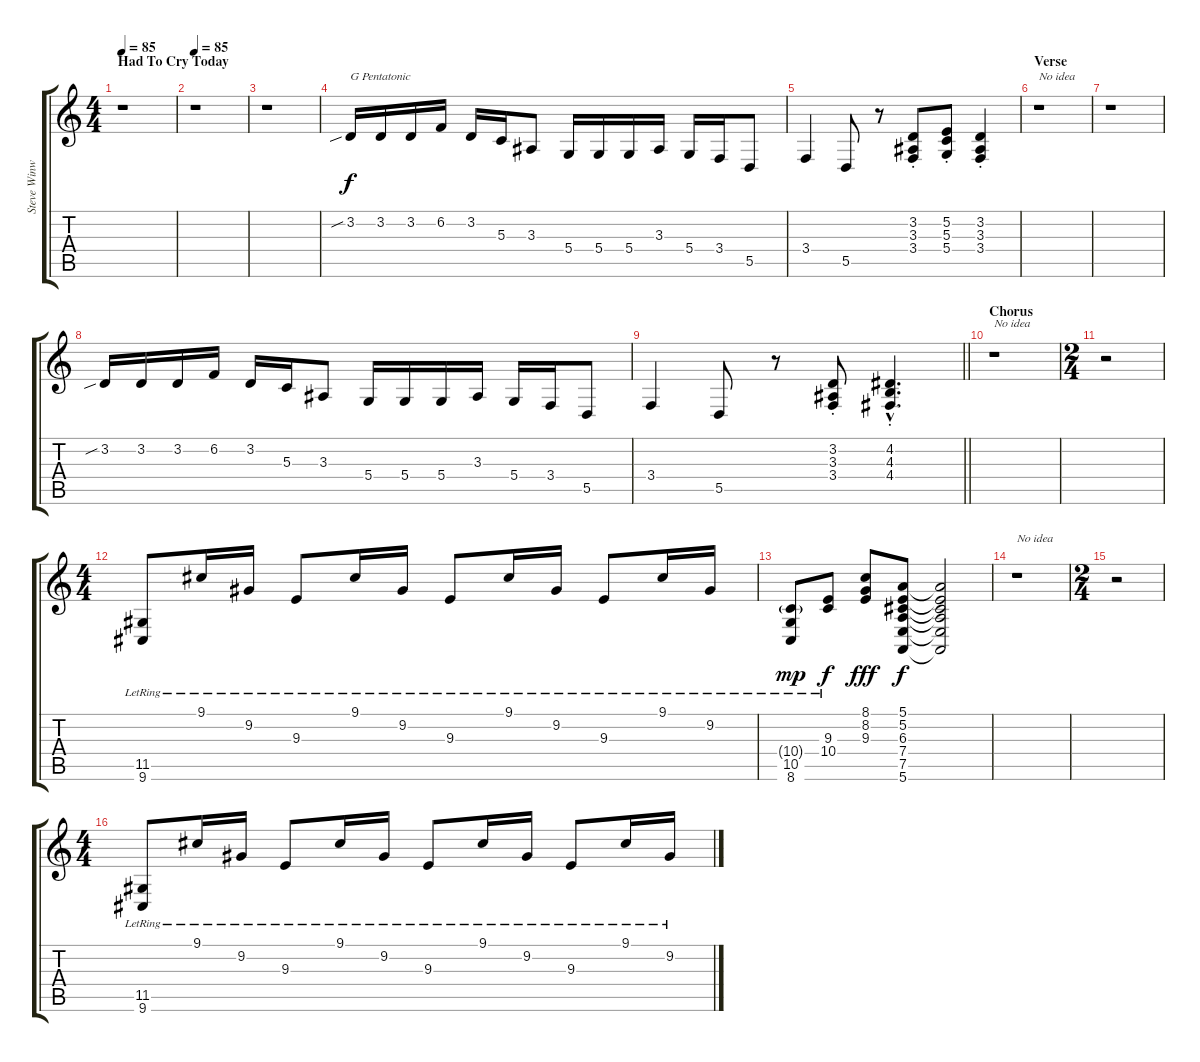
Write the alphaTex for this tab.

\track ("Steve Winwood (Guitar - Organ) " "Steve Winw") {instrument drawbarorgan}
\staff {score tabs}
\tuning (E4 B3 G3 D3 A2 E2) {hide}
\ts (4 4)
\section ("" "Had To Cry Today")
\tempo 85
\clef g2
\ks c
r.1{dy f instrument drawbarorgan} |
\tempo 85
r.1{instrument overdrivenguitar} |
r.1 |
3.2{sib}.16{txt "G Pentatonic"} 3.2.16 3.2.16 6.2.16 3.2.16 5.3.16 3.3.8 5.4.16 5.4.16 5.4.16 3.3.16 5.4.16 3.4.16 5.5.8 |
3.4.4 5.5.8 r.8 (3.2{st} 3.3{st} 3.4{st}).8 (5.2{st} 5.3{st} 5.4{st}).8 (3.2{st} 3.3 3.4).4 |
\section ("" "Verse")
r.1{txt "No idea"} |
r.1 |
3.2{sib}.16 3.2.16 3.2.16 6.2.16 3.2.16 5.3.16 3.3.8 5.4.16 5.4.16 5.4.16 3.3.16 5.4.16 3.4.16 5.5.8 |
\barLineRight lightlight
3.4.4 5.5.8 r.8 (3.2{st} 3.3{st} 3.4{st}).8 (4.2{hac} 4.3{hac st} 4.4{hac}).4{d} |
\section ("" "Chorus")
r.1{txt "No idea"} |
\ts (2 4)
r.2 |
\ts (4 4)
(11.5{lr} 9.6{lr}).8{instrument electricguitarclean} 9.1{lr}.16 9.2{lr}.16 9.3{lr}.8 9.1{lr}.16 9.2{lr}.16 9.3{lr}.8 9.1{lr}.16 9.2{lr}.16 9.3{lr}.8 9.1{lr}.16 9.2{lr}.16 |
(10.4{g} 10.5{lr} 8.6{lr}).8{dy mp} (9.3 10.4{lr}).8{dy f} (8.1 8.2 9.3).8{dy fff} (5.1 5.2 6.3 7.4 7.5 5.6).8{dy f} (5.1{t} 5.2{t} 6.3{t} 7.4{t} 7.5{t} 5.6{t}).2 |
r.1{txt "No idea"} |
\ts (2 4)
r.2 |
\ts (4 4)
(11.5{lr} 9.6{lr}).8{instrument electricguitarclean} 9.1{lr}.16 9.2{lr}.16 9.3{lr}.8 9.1{lr}.16 9.2{lr}.16 9.3{lr}.8 9.1{lr}.16 9.2{lr}.16 9.3{lr}.8 9.1{lr}.16 9.2{lr}.16
